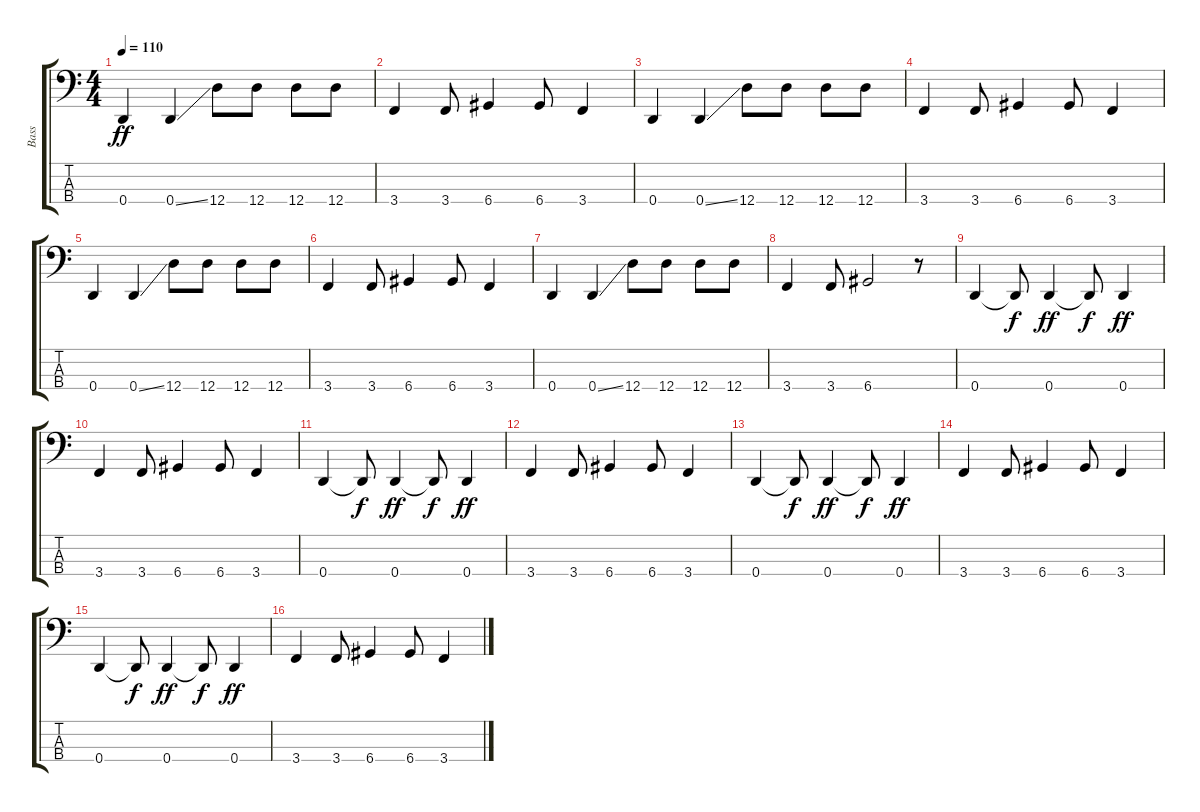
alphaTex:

\track ("Bass" "Bass") {instrument electricbassfinger}
\staff {score tabs}
\tuning (G2 D2 A1 D1) {hide}
\ts (4 4)
\tempo 110
\clef f4
\ks c
0.4.4{dy ff} 0.4{ss}.4 12.4.8 12.4.8 12.4.8 12.4.8 |
3.4.4 3.4.8 6.4.4 6.4.8 3.4.4 |
0.4.4 0.4{ss}.4 12.4.8 12.4.8 12.4.8 12.4.8 |
3.4.4 3.4.8 6.4.4 6.4.8 3.4.4 |
0.4.4 0.4{ss}.4 12.4.8 12.4.8 12.4.8 12.4.8 |
3.4.4 3.4.8 6.4.4 6.4.8 3.4.4 |
0.4.4 0.4{ss}.4 12.4.8 12.4.8 12.4.8 12.4.8 |
3.4.4 3.4.8 6.4.2 r.8 |
0.4.4 0.4{t}.8{dy f} 0.4.4{dy ff} 0.4{t}.8{dy f} 0.4.4{dy ff} |
3.4.4 3.4.8 6.4.4 6.4.8 3.4.4 |
0.4.4 0.4{t}.8{dy f} 0.4.4{dy ff} 0.4{t}.8{dy f} 0.4.4{dy ff} |
3.4.4 3.4.8 6.4.4 6.4.8 3.4.4 |
0.4.4 0.4{t}.8{dy f} 0.4.4{dy ff} 0.4{t}.8{dy f} 0.4.4{dy ff} |
3.4.4 3.4.8 6.4.4 6.4.8 3.4.4 |
0.4.4 0.4{t}.8{dy f} 0.4.4{dy ff} 0.4{t}.8{dy f} 0.4.4{dy ff} |
3.4.4 3.4.8 6.4.4 6.4.8 3.4.4
